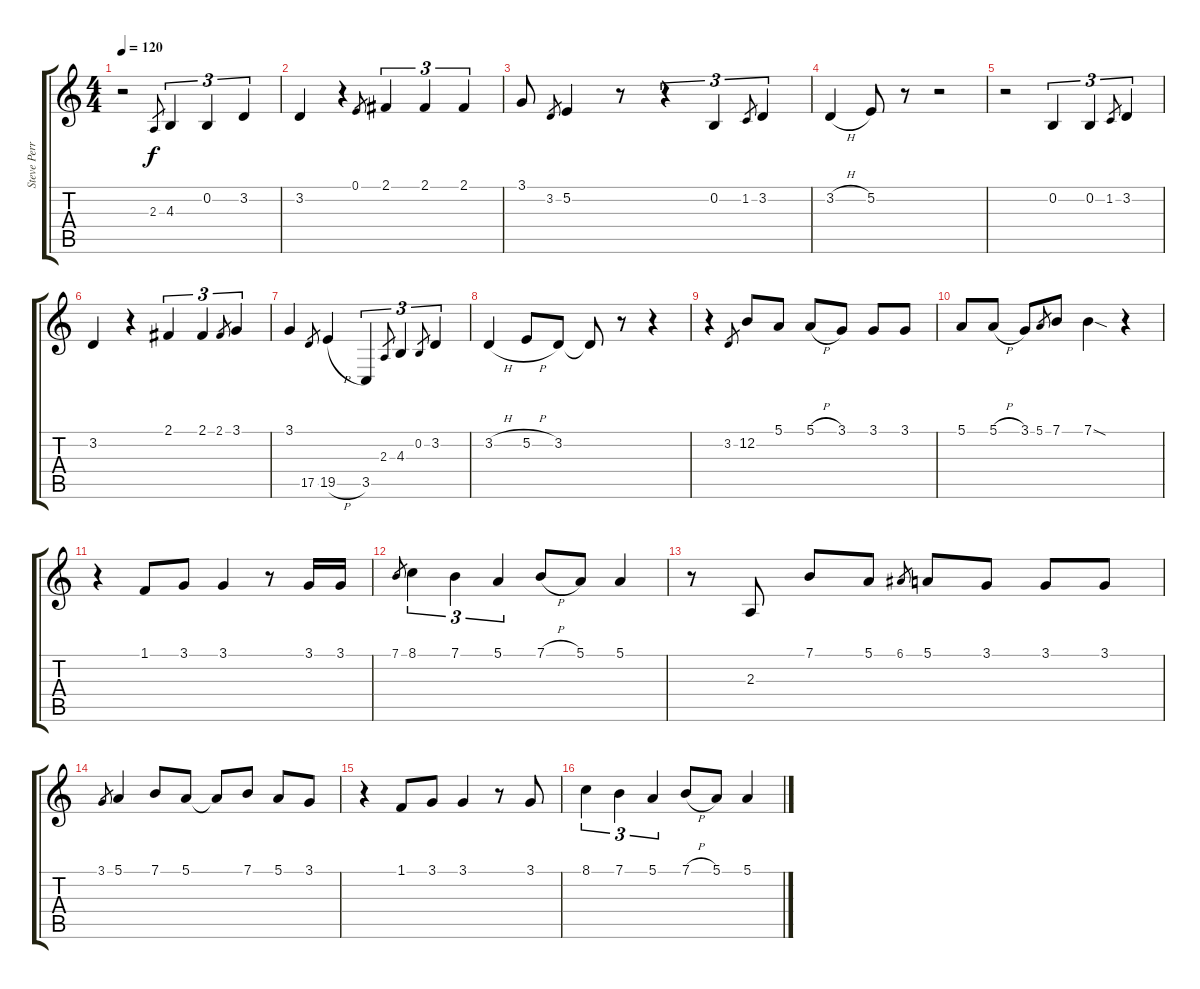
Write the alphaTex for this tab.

\track ("Steve Perry" "Steve Perr") {instrument synthvoice}
\staff {score tabs}
\tuning (E4 B3 G3 D3 A2 E2) {hide}
\ts (4 4)
\tempo 120
\clef g2
\ks c
r.2{dy f} 2.3.8{gr} 4.3.4{tu (3 2)} 0.2.4{tu (3 2)} 3.2.4{tu (3 2)} |
3.2.4 r.4 0.1.8{gr} 2.1.4{tu (3 2)} 2.1.4{tu (3 2)} 2.1.4{tu (3 2)} |
3.1.8 3.2.8{gr} 5.2.4 r.8 r.4{tu (3 2)} 0.2.4{tu (3 2)} 1.2.8{gr} 3.2.4{tu (3 2)} |
3.2{h}.4 5.2.8 r.8 r.2 |
r.2 0.2.4{tu (3 2)} 0.2.4{tu (3 2)} 1.2.8{gr} 3.2.4{tu (3 2)} |
3.2.4 r.4 2.1.4{tu (3 2)} 2.1.4{tu (3 2)} 2.1.8{gr} 3.1.4{tu (3 2)} |
3.1.4 17.5.8{gr} 19.5{h}.4 3.5.4{tu (3 2)} 2.3.8{gr} 4.3.4{tu (3 2)} 0.2.8{gr} 3.2.4{tu (3 2)} |
3.2{h}.4 5.2{h}.8 3.2.8 3.2{t}.8 r.8 r.4 |
r.4 3.2.8{gr} 12.2.8 5.1.8 5.1{h}.8 3.1.8 3.1.8 3.1.8 |
5.1.8 5.1{h}.8 3.1.8 5.1.8{gr} 7.1.8 7.1{sod}.4 r.4 |
r.4 1.1.8 3.1.8 3.1.4 r.8 3.1.16 3.1.16 |
7.1.8{gr} 8.1.4{tu (3 2)} 7.1.4{tu (3 2)} 5.1.4{tu (3 2)} 7.1{h}.8 5.1.8 5.1.4 |
r.8 2.3.8 7.1.8 5.1.8 6.1.8{gr} 5.1.8 3.1.8 3.1.8 3.1.8 |
3.1.8{gr} 5.1.4 7.1.8 5.1.8 5.1{t}.8 7.1.8 5.1.8 3.1.8 |
r.4 1.1.8 3.1.8 3.1.4 r.8 3.1.8 |
8.1.4{tu (3 2)} 7.1.4{tu (3 2)} 5.1.4{tu (3 2)} 7.1{h}.8 5.1.8 5.1.4
